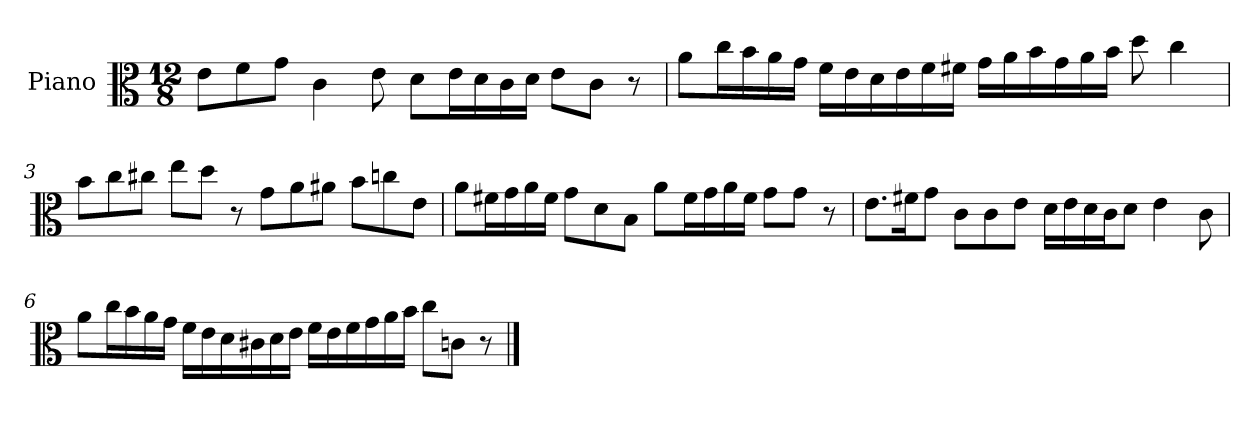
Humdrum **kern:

**kern
*part1
*staff1
*I"Piano
*I'Pno
*clefC3
*k[]
*C:
*M12/8
=1
8e\L
8f\
8g\J
4c\
8e\
8d\L
16e\L
16d\
16c\
16d\JJ
8e\L
8c\J
8r
=2
8a\L
16cc\L
16b\
16a\
16g\JJ
16f\LL
16e\
16d\
16e\
16f\
16f#X\JJ
16g\LL
16a\
16b\
16g\
16a\
16b\JJ
8dd\
4cc\
=3
8b\L
8cc\
8cc#X\J
8ee\L
8dd\J
8r
8g\L
8a\
8a#X\J
8b\L
8ccn\
8e\J
=4
8a\L
16f#X\L
16g\
16a\
16f#\JJ
8g\L
8d\
8B\J
8a\L
16f#\L
16g\
16a\
16f#\JJ
8g\L
8g\J
8r
=5
8.e\L
16f#X\K
8g\J
8c\L
8c\
8e\J
16d\LL
16e\
16d\
16c\J
8d\J
4e\
8c\
=6
8a\L
16cc\L
16b\
16a\
16g\JJ
16f\LL
16e\
16d\
16c#X\
16d\
16e\JJ
16f\LL
16e\
16f\
16g\
16a\
16b\JJ
8cc\L
8cn\J
8r
==
*-
